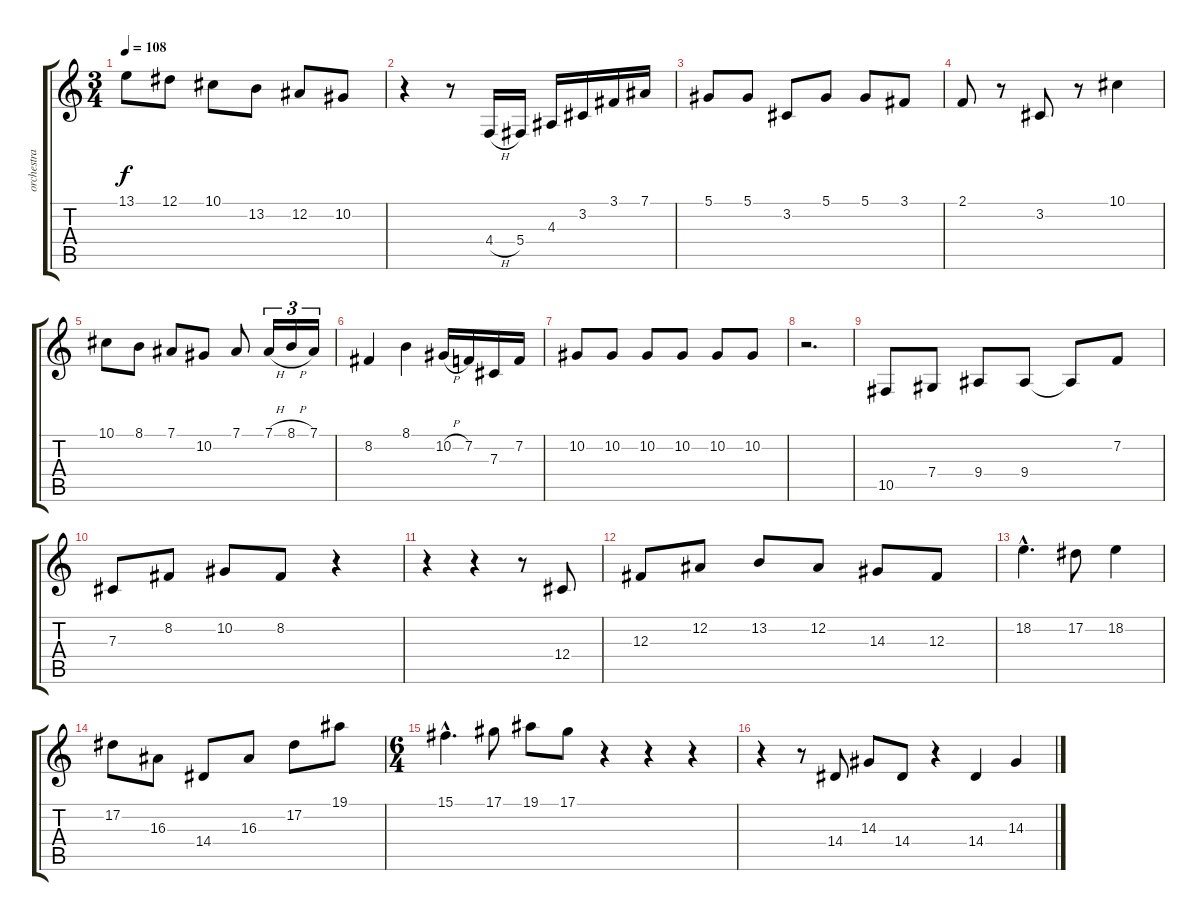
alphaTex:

\track ("orchestra" "orchestra") {instrument stringensemble1}
\staff {score tabs}
\tuning (Eb4 Bb3 Gb3 Db3 Ab2 Eb2) {hide}
\ts (3 4)
\tempo 108
\clef g2
\ks c
13.1.8{dy f} 12.1.8 10.1.8 13.2.8 12.2.8 10.2.8 |
r.4 r.8 4.4{h}.16 5.4.16 4.3.16 3.2.16 3.1.16 7.1.16 |
5.1.8 5.1.8 3.2.8 5.1.8 5.1.8 3.1.8 |
2.1.8 r.8 3.2.8 r.8 10.1.4 |
10.1.8 8.1.8 7.1.8 10.2.8 7.1.8 7.1{h}.16{tu (3 2)} 8.1{h}.16{tu (3 2)} 7.1.16{tu (3 2)} |
8.2.4 8.1.4 10.2{h}.16 7.2.16 7.3.16 7.2.16 |
10.2.8 10.2.8 10.2.8 10.2.8 10.2.8 10.2.8 |
r.2{d} |
10.5.8 7.4.8 9.4.8 9.4.8 9.4{t}.8 7.2.8 |
7.3.8 8.2.8 10.2.8 8.2.8 r.4 |
r.4 r.4 r.8 12.4.8 |
12.3.8 12.2.8 13.2.8 12.2.8 14.3.8 12.3.8 |
18.2{hac}.4{d} 17.2.8 18.2.4 |
17.2.8 16.3.8 14.4.8 16.3.8 17.2.8 19.1.8 |
\ts (6 4)
15.1{hac}.4{d} 17.1.8 19.1.8 17.1.8 r.4 r.4 r.4 |
r.4 r.8 14.4.8 14.3.8 14.4.8 r.4 14.4.4 14.3.4
